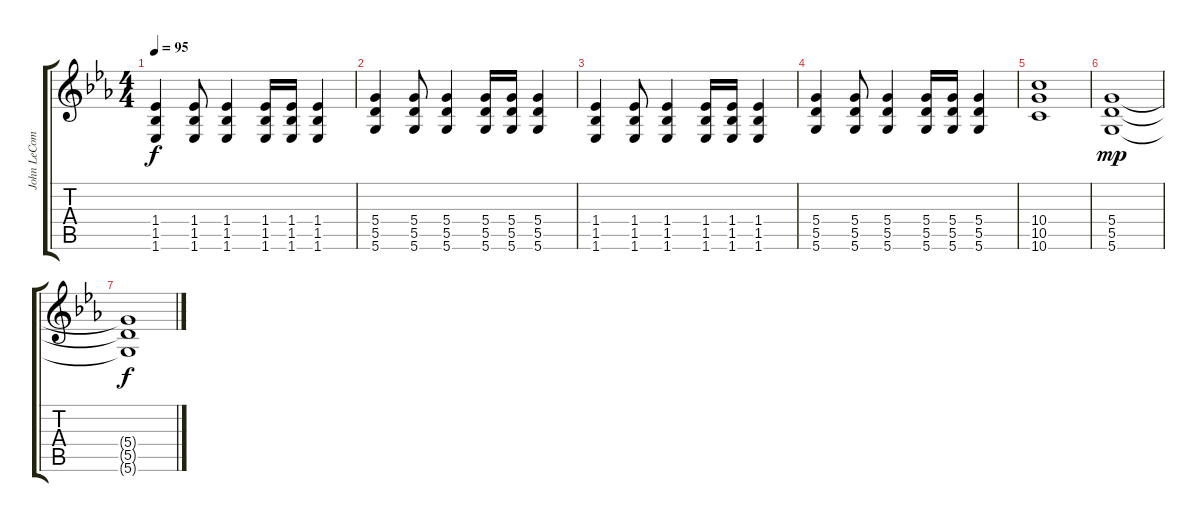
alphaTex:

\track ("John LeCompt" "John LeCom") {instrument distortionguitar}
\staff {score tabs}
\tuning (E4 B3 G3 D3 A2 D2) {hide}
\ts (4 4)
\tempo 95
\clef g2
\ks eb
(1.4 1.5 1.6).4{dy f} (1.4 1.5 1.6).8 (1.4 1.5 1.6).4 (1.4 1.5 1.6).16 (1.4 1.5 1.6).16 (1.4 1.5 1.6).4 |
(5.4 5.5 5.6).4 (5.4 5.5 5.6).8 (5.4 5.5 5.6).4 (5.4 5.5 5.6).16 (5.4 5.5 5.6).16 (5.4 5.5 5.6).4 |
(1.4 1.5 1.6).4 (1.4 1.5 1.6).8 (1.4 1.5 1.6).4 (1.4 1.5 1.6).16 (1.4 1.5 1.6).16 (1.4 1.5 1.6).4 |
(5.4 5.5 5.6).4 (5.4 5.5 5.6).8 (5.4 5.5 5.6).4 (5.4 5.5 5.6).16 (5.4 5.5 5.6).16 (5.4 5.5 5.6).4 |
(10.4 10.5 10.6).1 |
(5.4 5.5 5.6).1{dy mp} |
(5.4{t} 5.5{t} 5.6{t}).1{dy f}
